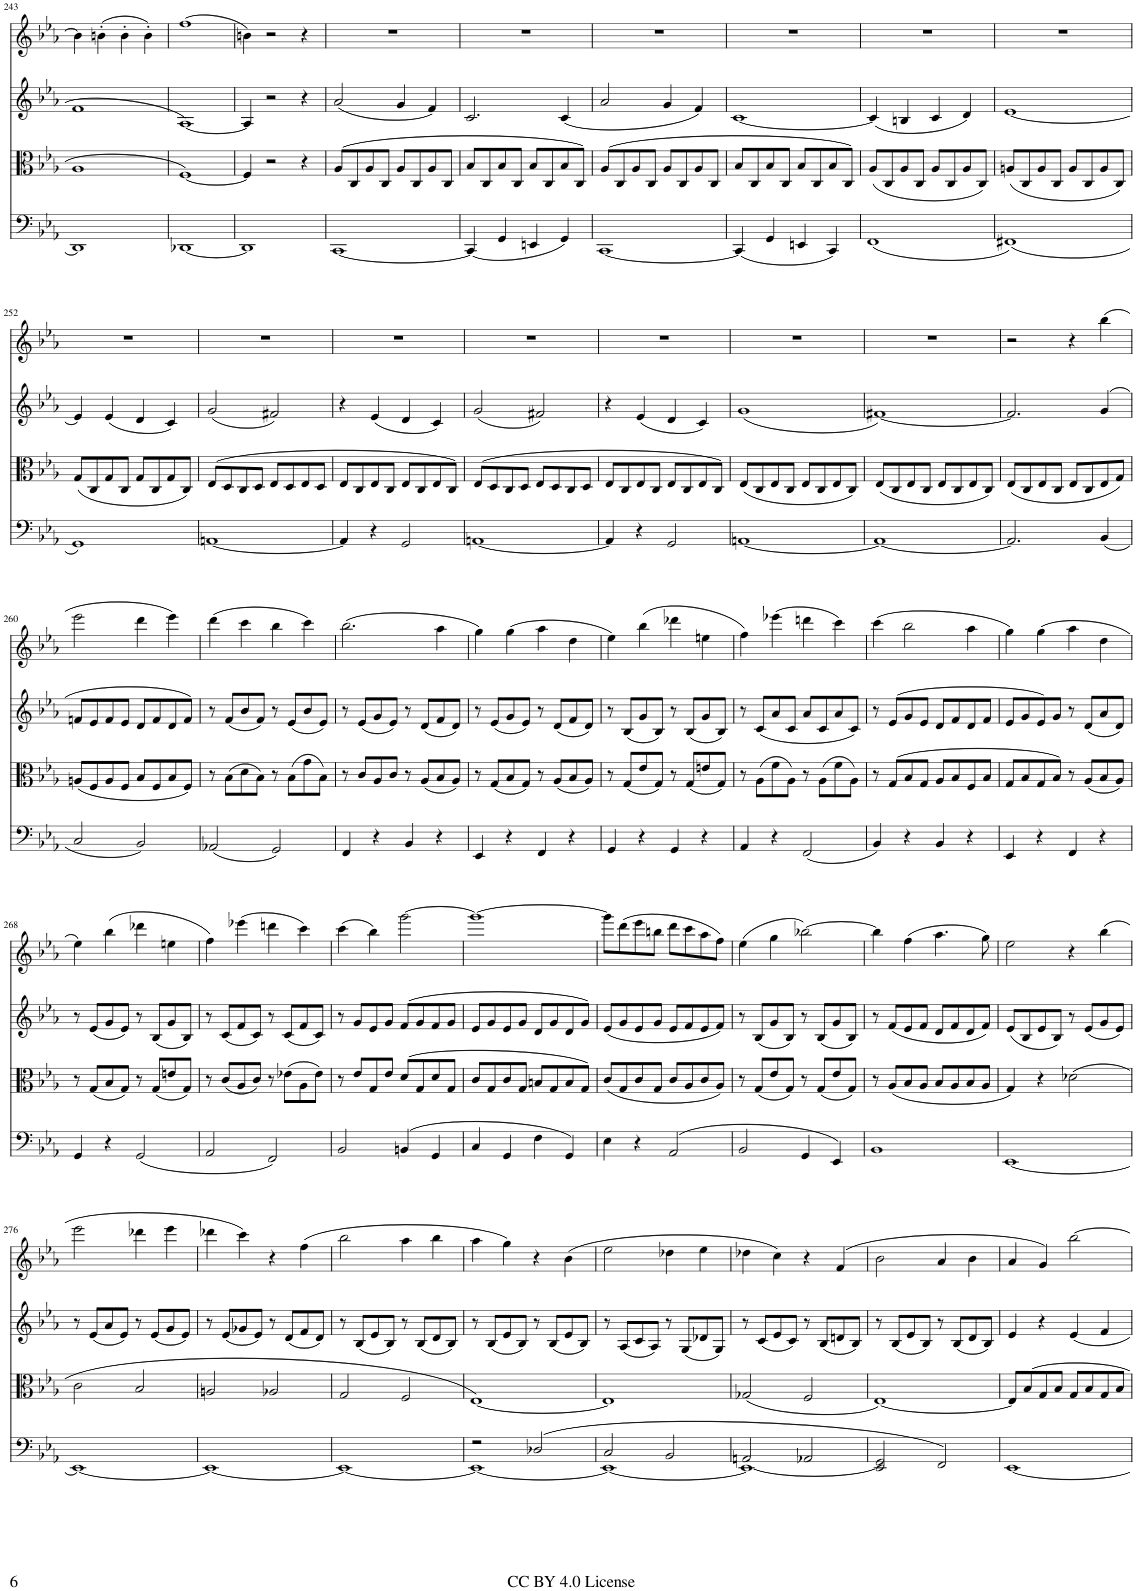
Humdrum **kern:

**kern	**kern	**kern	**kern
*part4	*part3	*part2	*part1
*staff4	*staff3	*staff2	*staff1
*I"Cello	*I"Viola	*I"Violin II	*I"Violin I
*	*I'Vla	*I'Vln	*I'Vln
!!LO:PB:g=z
*clefF4	*clefC3	*clefG2	*clefG2
*k[b-e-a-]	*k[b-e-a-]	*k[b-e-a-]	*k[b-e-a-]
*M4/4	*M4/4	*M4/4	*M4/4
*met(c)	*met(c)	*met(c)	*met(c)
=243	=243	=243	=243
1DD]	1A-	1f	4b\]
.	.	.	(>4bn'\
.	.	.	4b'\
.	.	.	4b'\)
=244	=244	=244	=244
[1DD-X	[1F	[1A-	(>1ff
=245	=245	=245	=245
1DD-]	4F/]	4A-/]	4bn\)
.	2r	2r	2r
.	4r	4r	4r
=246	=246	=246	=246
[1CC	(>8A-/L	(2a-/	1r
.	8C/	.	.
.	8A-/	.	.
.	8C/J	.	.
.	8A-/L	4g/	.
.	8C/	.	.
.	8A-/	4f/)	.
.	8C/J	.	.
=247	=247	=247	=247
(4CC/]	8B-/L	2.c/	1r
.	8C/	.	.
4GG/	8B-/	.	.
.	8C/J	.	.
4EEn/	8B-/L	.	.
.	8C/	.	.
4GG/)	8B-/	(4c/	.
.	8C/J)	.	.
=248	=248	=248	=248
[1CC	(>8A-/L	2a-/	1r
.	8C/	.	.
.	8A-/	.	.
.	8C/J	.	.
.	8A-/L	4g/	.
.	8C/	.	.
.	8A-/	4f/)	.
.	8C/J	.	.
=249	=249	=249	=249
(4CC/]	8B-/L	[1c	1r
.	8C/	.	.
4GG/	8B-/	.	.
.	8C/J	.	.
4EEn/	8B-/L	.	.
.	8C/	.	.
4CC/)	8B-/	.	.
.	8C/J)	.	.
=250	=250	=250	=250
(1FF	(8A-/L	(4c/]	1r
.	8C/	.	.
.	8A-/	4Bn/	.
.	8C/J	.	.
.	8A-/L	4c/	.
.	8C/	.	.
.	8A-/	4d/)	.
.	8C/J)	.	.
=251	=251	=251	=251
(1FF#X)	(8An/L	[1e-	1r
.	8C/	.	.
.	8A/	.	.
.	8C/J	.	.
.	8A/L	.	.
.	8C/	.	.
.	8A/	.	.
.	8C/J)	.	.
!!LO:LB:g=z
=252	=252	=252	=252
1GG)	(8G/L	4e-/]	1r
.	8C/	.	.
.	8G/	(4e-/	.
.	8C/J	.	.
.	8G/L	4d/	.
.	8C/	.	.
.	8G/	4c/)	.
.	8C/J)	.	.
=253	=253	=253	=253
[1AAn	(>8E-/L	(2g/	1r
.	8D/	.	.
.	8C/	.	.
.	8D/J	.	.
.	8E-/L	2f#X/)	.
.	8D/	.	.
.	8E-/	.	.
.	8D/J	.	.
=254	=254	=254	=254
4AA/]	8E-/L	4r	1r
.	8C/	.	.
4r	8E-/	(4e-/	.
.	8C/J	.	.
2GG/	8E-/L	4d/	.
.	8C/	.	.
.	8E-/	4c/)	.
.	8C/J)	.	.
=255	=255	=255	=255
[1AAn	(>8E-/L	(2g/	1r
.	8D/	.	.
.	8C/	.	.
.	8D/J	.	.
.	8E-/L	2f#X/)	.
.	8D/	.	.
.	8C/	.	.
.	8D/J	.	.
=256	=256	=256	=256
4AA/]	8E-/L	4r	1r
.	8C/	.	.
4r	8E-/	(4e-/	.
.	8C/J	.	.
2GG/	8E-/L	4d/	.
.	8C/	.	.
.	8E-/	4c/)	.
.	8C/J)	.	.
=257	=257	=257	=257
[1AAn	(8E-/L	(1g	1r
.	8C/	.	.
.	8E-/	.	.
.	8C/J	.	.
.	8E-/L	.	.
.	8C/	.	.
.	8E-/	.	.
.	8C/J)	.	.
=258	=258	=258	=258
1AA_	(8E-/L	[1f#X)	1r
.	8C/	.	.
.	8E-/	.	.
.	8C/J	.	.
.	8E-/L	.	.
.	8C/	.	.
.	8E-/	.	.
.	8C/J)	.	.
=259	=259	=259	=259
2.AA/]	(8E-/L	2.f#/]	2r
.	8C/	.	.
.	8E-/	.	.
.	8C/J	.	.
.	8E-/L	.	4r
.	8C/	.	.
(4BB-/	8E-/	(>4g/	(>4bb-\
.	8G/J)	.	.
!!LO:LB:g=z
=260	=260	=260	=260
2C/	(8An/L	8fn/L	2eee-\
.	8F/	8e-/	.
.	8A/	8f/	.
.	8F/J	8e-/J	.
2BB-/)	8B-/L	8d/L	4ddd\
.	8F/	8f/	.
.	8B-/	8d/	4eee-\)
.	8F/J)	8f/J)	.
=261	=261	=261	=261
(2AA-X/	8r	8r	(>4ddd\
.	(>8B-\L	(8f/L	.
.	8d\	8b-/	4ccc\
.	8B-\J)	8f/J)	.
2GG/)	8r	8r	4bb-\
.	(>8B-\L	(8e-/L	.
.	8g\	8b-/	4ccc\)
.	8B-\J)	8e-/J)	.
=262	=262	=262	=262
4FF/	8r	8r	(>2.bb-\
.	8c/L	(8e-/L	.
4r	8A-/	8g/	.
.	8c/J	8e-/J)	.
4BB-/	8r	8r	.
.	(8A-/L	(8d/L	.
4r	8B-/	8f/	4aa-\
.	8A-/J)	8d/J)	.
=263	=263	=263	=263
4EE-/	8r	8r	4gg\)
.	(8G/L	(8e-/L	.
4r	8B-/	8g/	(>4gg\
.	8G/J)	8e-/J)	.
4FF/	8r	8r	4aa-\
.	(8A-/L	(8d/L	.
4r	8B-/	8f/	4dd\
.	8A-/J)	8d/J)	.
=264	=264	=264	=264
4GG/	8r	8r	4ee-\)
.	(8G/L	(8B-/L	.
4r	8e-/	8g/	(>4bb-\
.	8G/J)	8B-/J)	.
4GG/	8r	8r	4ddd-X\
.	(8G/L	(8B-/L	.
4r	8en/	8g/	4een\
.	8G/J)	8B-/J)	.
=265	=265	=265	=265
4AA-/	8r	8r	4ff\)
.	(>8A-\L	(8c/L	.
4r	8f\	8a-/	(>4eee-X\
.	8A-\J)	8c/J	.
(2FF/	8r	8a-/L	4dddn\
.	(>8A-\L	8c/	.
.	8f\	8a-/	4ccc\)
.	8A-\J)	8c/J)	.
=266	=266	=266	=266
4BB-/)	8r	8r	(>4ccc\
.	(>8G/L	(>8e-/L	.
4r	8B-/	8g/	2bb-\
.	8G/J	8e-/J	.
4BB-/	8A-/L	8d/L	.
.	8B-/	8f/	.
4r	8F/	8d/	4aa-\
.	8B-/J	8f/J	.
=267	=267	=267	=267
4EE-/	8G/L	8e-/L	4gg\)
.	8B-/	8g/	.
4r	8G/	8e-/)	(>4gg\
.	8B-/J)	8g/J	.
4FF/	8r	8r	4aa-\
.	(8A-/L	(8d/L	.
4r	8B-/	8a-/	4dd\
.	8A-/J)	8d/J)	.
!!LO:LB:g=z
=268	=268	=268	=268
4GG/	8r	8r	4ee-\)
.	(8G/L	(8e-/L	.
4r	8B-/	8g/	(>4bb-\
.	8G/J)	8e-/J)	.
(2GG/	8r	8r	4ddd-X\
.	(8G/L	(8B-/L	.
.	8en/	8g/	4een\
.	8G/J)	8B-/J)	.
=269	=269	=269	=269
2AA-/	8r	8r	4ff\)
.	(8c/L	(8c/L	.
.	8A-/	8f/	(>4eee-X\
.	8c/J)	8c/J)	.
2FF/)	8r	8r	4dddn\
.	(>8e-X\L	(8c/L	.
.	8A-\	8f/	4ccc\)
.	8e-\J)	8c/J)	.
=270	=270	=270	=270
2BB-/	8r	8r	(>4ccc\
.	8e-/L	8g/L	.
.	8G/	8e-/	4bb-\)
.	8e-/J	8g/J	.
(>4BBn/	(>8d/L	(>8f/L	[2ggg\
.	8G/	8g/	.
4GG/	8d/	8f/	.
.	8G/J	8g/J	.
=271	=271	=271	=271
4C/	8c/L	8e-/L	1ggg_
.	8G/	8g/	.
4GG/	8c/	8e-/	.
.	8G/J	8g/J	.
4F\	8Bn/L	8d/L	.
.	8G/	8g/	.
4GG/)	8B/	8d/	.
.	8G/J)	8g/J)	.
=272	=272	=272	=272
4E-\	(8c/L	(8e-/L	8ggg\L]
.	8G/	8g/	(>8ddd\
4r	8c/	8e-/	8eee-\
.	8G/J	8g/J	8bbn\J
(>2AA-/	8c/L	8e-/L	8ddd\L
.	8A-/	8f/	8ccc\
.	8c/	8e-/	8aa-\
.	8A-/J)	8f/J)	8ff\J)
=273	=273	=273	=273
2BB-/	8r	8r	(>4ee-\
.	(8G/L	(8B-/L	.
.	8e-/	8g/	4gg\
.	8G/J)	8B-/J)	.
4GG/	8r	8r	[2bb-X\)
.	(8G/L	(8B-/L	.
4EE-/)	8e-/	8g/	.
.	8G/J)	8B-/J)	.
=274	=274	=274	=274
1BB-	8r	8r	4bb-\]
.	(8A-/L	(8f/L	.
.	8B-/	8e-/	(>4ff\
.	8A-/J	8f/J	.
.	8B-/L	8d/L	4.aa-\
.	8A-/	8f/	.
.	8B-/	8d/	.
.	8A-/J	8f/J)	8gg\)
=275	=275	=275	=275
[1EE-	4G/)	(8e-/L	2ee-\
.	.	8B-/	.
.	4r	8e-/	.
.	.	8B-/J)	.
.	(>2d-X\	8r	4r
.	.	(8e-/L	.
.	.	8g/	(>4bb-\
.	.	8e-/J)	.
!!LO:LB:g=z
=276	=276	=276	=276
1EE-_	2c\	8r	2eee-\
.	.	(8e-/L	.
.	.	8a-/	.
.	.	8e-/J)	.
.	2B-/	8r	4ddd-X\
.	.	(8e-/L	.
.	.	8g/	4eee-\
.	.	8e-/J)	.
=277	=277	=277	=277
1EE-_	2An/	8r	4ddd-X\
.	.	(8e-/L	.
.	.	8g-X/	4ccc\)
.	.	8e-/J)	.
.	2A-X/	8r	4r
.	.	(8d/L	.
.	.	8f/	(>4ff\
.	.	8d/J)	.
=278	=278	=278	=278
1EE-_	2G/	8r	2bb-\
.	.	(8B-/L	.
.	.	8e-/	.
.	.	8B-/J)	.
.	2F/	8r	4aa-\
.	.	(8B-/L	.
.	.	8d/	4bb-\
.	.	8B-/J)	.
=279	=279	=279	=279
*^	*	*	*
2r	1EE-_	[1E-)	8r	4aa-\
.	.	.	(8B-/L	.
.	.	.	8e-/	4gg\)
.	.	.	8B-/J)	.
(>2D-X/	.	.	8r	4r
.	.	.	(8B-/L	.
.	.	.	8e-/	(>4b-\
.	.	.	8B-/J)	.
=280	=280	=280	=280	=280
2C/	1EE-_	1E-]	8r	2ee-\
.	.	.	(8A-/L	.
.	.	.	8c/	.
.	.	.	8A-/J)	.
2BB-/	.	.	8r	4dd-X\
.	.	.	(8G/L	.
.	.	.	8d-X/	4ee-\
.	.	.	8G/J)	.
=281	=281	=281	=281	=281
2AAn/	1EE-_	(2G-X/	8r	4dd-X\
.	.	.	(8c/L	.
.	.	.	8e-/	4cc\)
.	.	.	8c/J)	.
2AA-X/	.	2F/	8r	4r
.	.	.	(8B-/L	.
.	.	.	8dn/	(>4f/
.	.	.	8B-/J)	.
*v	*v	*	*	*
=282	=282	=282	=282
2EE-/] 2GG/	[1E-)	8r	2b-\
.	.	(8B-/L	.
.	.	8e-/	.
.	.	8B-/J)	.
2FF/)	.	8r	4a-/
.	.	(8B-/L	.
.	.	8d/	4b-\
.	.	8B-/J)	.
=283	=283	=283	=283
[1EE-	8E-/L]	4e-/	4a-/
.	8B-/	.	.
.	8G/	4r	4g/)
.	8B-/J	.	.
.	8G/L	4e-/	[2bb-\
.	8B-/	.	.
.	8G/	4f/	.
.	8B-/J	.	.
=	=	=	=
*-	*-	*-	*-
